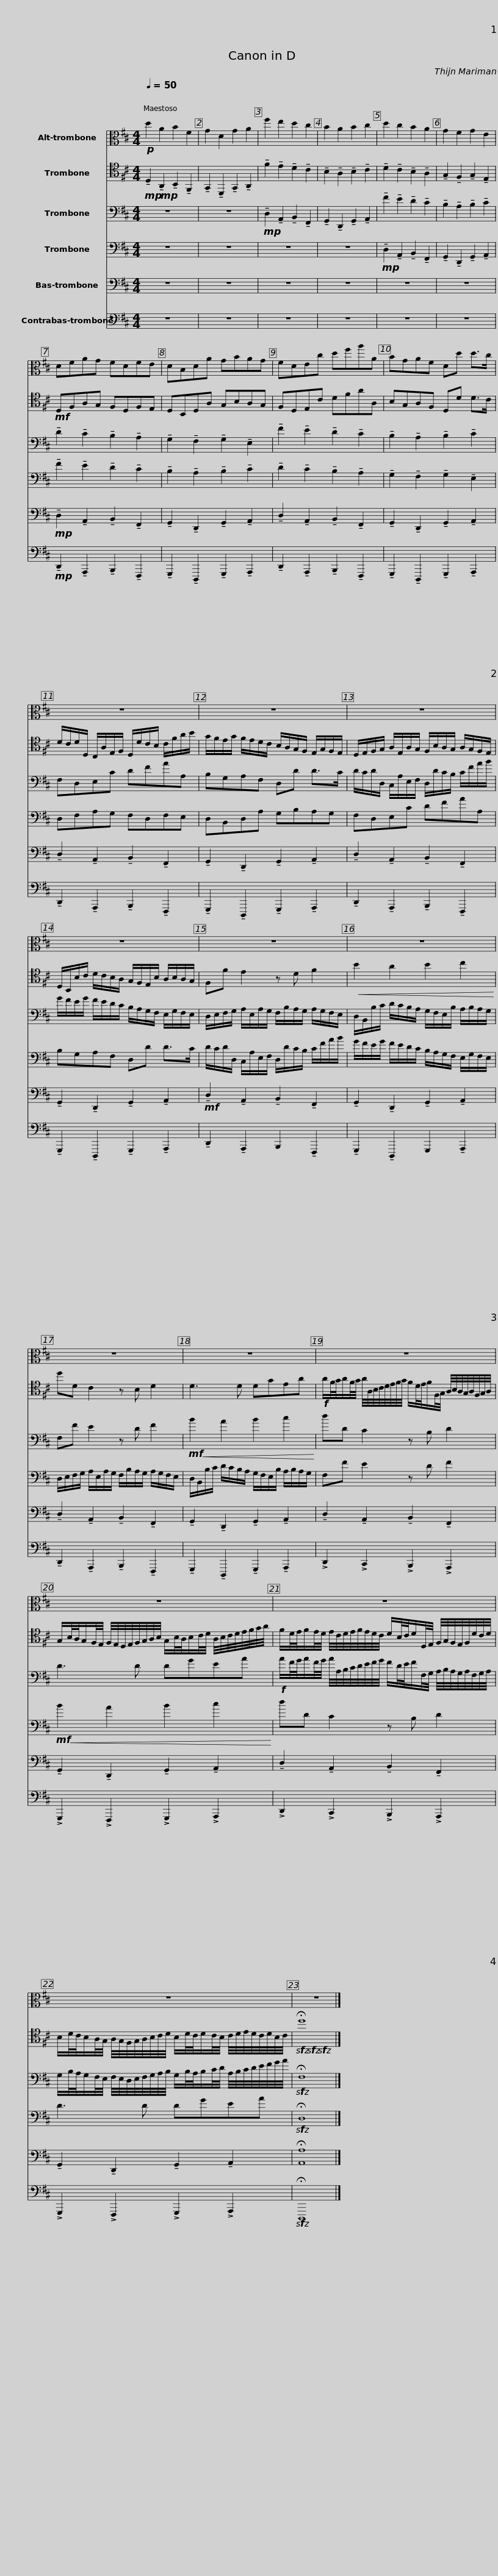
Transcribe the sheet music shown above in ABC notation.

X:1
%%score 1 2 3 4 5 6
L:1/8
Q:1/4=50
M:4/4
I:linebreak $
K:D
V:1 alto
V:2 tenor
V:3 bass
V:4 bass
V:5 bass
V:6 bass
V:1
!p! d2 A2 B2 F2 | G2 D2 G2 A2 | f2 e2 d2 c2 | B2 A2 B2 c2 | d2 c2 B2 A2 | %5
 G2 F2 G2 E2 |$ DFAG FDFE | DB,DA GBAG | FDEc dfaA | BGAF Dd d>c |$ %10
 z8 | z8 |$ z8 | z8 |$ z8 | %15
 z8 |$ z8 | z8 |$ z8 |$ z8 |$ %20
 z8 |$ z8 | z8 |] %23
V:2
!mp!!mp! !tenuto!D,2 !tenuto!A,,2 !tenuto!B,,2 !tenuto!F,,2 | !tenuto!G,,2 !tenuto!D,,2 !tenuto!G,,2 !tenuto!A,,2 | !tenuto!F2 !tenuto!E2 !tenuto!D2 !tenuto!C2 | !tenuto!B,2 !tenuto!A,2 !tenuto!B,2 !tenuto!C2 | !tenuto!D2 !tenuto!C2 !tenuto!B,2 !tenuto!A,2 | %5
 !tenuto!G,2 !tenuto!F,2 !tenuto!G,2 !tenuto!E,2 |$!mf! D,F,A,G, F,D,F,E, | D,B,,D,A, G,B,A,G, | F,D,E,C DFAA, | B,G,A,F, D,D D>C |$ %10
 D/C/D/D,/ C,/A,/E,/F,/ D,/D/C/B,/ C/F/A/B/ | G/F/E/G/ F/E/D/C/ B,/A,/G,/F,/ E,/G,/F,/E,/ |$ D,/E,/F,/G,/ A,/E,/A,/G,/ F,/B,/A,/G,/ A,/G,/F,/E,/ | D,/B,,/B,/C/ D/C/B,/A,/ G,/F,/E,/B,/ A,/B,/A,/G,/ |$ F,F E2 z D F2 | %15
!<(! B2 A2 B2 c2!<)! |$ dD C2 z B, D2 | D3 D DGEA |$!f! A/F/4G/4A/F/4G/4 A/4A,/4B,/4C/4D/4E/4F/4G/4 F/D/4E/4F/F,/4G,/4 A,/4B,/4A,/4G,/4A,/4F,/4G,/4A,/4 |$ G,/B,/4A,/4G,/F,/4E,/4 F,/4E,/4D,/4E,/4F,/4G,/4A,/4B,/4 G,/B,/4A,/4B,/C/4D/4 A,/4B,/4C/4D/4E/4F/4G/4A/4 |$ %20
 F/D/4E/4F/E/4D/4 E/4C/4D/4E/4F/4E/4D/4C/4 D/B,/4C/4D/D,/4E,/4 F,/4G,/4F,/4E,/4F,/4D/4C/4D/4 |$ B,/D/4C/4B,/A,/4G,/4 A,/4G,/4F,/4G,/4A,/4B,/4C/4D/4 B,/D/4C/4D/C/4B,/4 C/4D/4E/4D/4C/4D/4B,/4C/4 |!sfz!!sfz!!sfz! !fermata!d8 |] %23
V:3
 z8 | z8 |!mp! !tenuto!D,2 !tenuto!A,,2 !tenuto!B,,2 !tenuto!F,,2 | !tenuto!G,,2 !tenuto!D,,2 !tenuto!G,,2 !tenuto!A,,2 | !tenuto!F2 !tenuto!E2 !tenuto!D2 !tenuto!C2 | %5
 !tenuto!B,2 !tenuto!A,2 !tenuto!B,2 !tenuto!C2 |$ !tenuto!D2 !tenuto!C2 !tenuto!B,2 !tenuto!A,2 | !tenuto!G,2 !tenuto!F,2 !tenuto!G,2 !tenuto!E,2 | !tenuto!F2 !tenuto!E2 !tenuto!D2 !tenuto!C2 | !tenuto!B,2 !tenuto!A,2 !tenuto!B,2 !tenuto!C2 |$ %10
 F,D,E,C DFAA, | B,G,A,F, D,D D>C |$ D/C/D/D,/ C,/A,/E,/F,/ D,/D/C/B,/ C/F/A/B/ | G/F/E/G/ F/E/D/C/ B,/A,/G,/F,/ E,/G,/F,/E,/ |$ D,/E,/F,/G,/ A,/E,/A,/G,/ F,/B,/A,/G,/ A,/G,/F,/E,/ | %15
 D,/B,,/B,/C/ D/C/B,/A,/ G,/F,/E,/B,/ A,/B,/A,/G,/ |$ F,F E2 z D F2 |!mf!!<(! B2 A2 B2 c2!<)! |$ dD C2 z B, D2 |$ D3 D DGEA |$ %20
!f! A/F/4G/4A/F/4G/4 A/4A,/4B,/4C/4D/4E/4F/4G/4 F/D/4E/4F/F,/4G,/4 A,/4B,/4A,/4G,/4A,/4F,/4G,/4A,/4 |$ G,/B,/4A,/4G,/F,/4E,/4 F,/4E,/4D,/4E,/4F,/4G,/4A,/4B,/4 G,/B,/4A,/4B,/C/4D/4 A,/4B,/4C/4D/4E/4F/4G/4A/4 |!sfz! !fermata!F,8 |] %23
V:4
 z8 | z8 | z8 | z8 |!mp! !tenuto!D,2 !tenuto!A,,2 !tenuto!B,,2 !tenuto!F,,2 | %5
 !tenuto!G,,2 !tenuto!D,,2 !tenuto!G,,2 !tenuto!A,,2 |$ !tenuto!F2 !tenuto!E2 !tenuto!D2 !tenuto!C2 | !tenuto!B,2 !tenuto!A,2 !tenuto!B,2 !tenuto!C2 | !tenuto!D2 !tenuto!C2 !tenuto!B,2 !tenuto!A,2 | !tenuto!G,2 !tenuto!F,2 !tenuto!G,2 !tenuto!E,2 |$ %10
 D,F,A,G, F,D,F,E, | D,B,,D,A, G,B,A,G, |$ F,D,E,C DFAA, | B,G,A,F, D,D D>C |$ D/C/D/D,/ C,/A,/E,/F,/ D,/D/C/B,/ C/F/A/B/ | %15
 G/F/E/G/ F/E/D/C/ B,/A,/G,/F,/ E,/G,/F,/E,/ |$ D,/E,/F,/G,/ A,/E,/A,/G,/ F,/B,/A,/G,/ A,/G,/F,/E,/ | D,/B,,/B,/C/ D/C/B,/A,/ G,/F,/E,/B,/ A,/B,/A,/G,/ |$ F,F E2 z D F2 |$!mf!!<(! B2 A2 B2 c2!<)! |$ %20
 dD C2 z B, D2 |$ D3 D DGEA |!sfz! !fermata!D,8 |] %23
V:5
 z8 | z8 | z8 | z8 | z8 | %5
 z8 |$!mp! !tenuto!D,2 !tenuto!A,,2 !tenuto!B,,2 !tenuto!F,,2 | !tenuto!G,,2 !tenuto!D,,2 !tenuto!G,,2 !tenuto!A,,2 | !tenuto!D,2 !tenuto!A,,2 !tenuto!B,,2 !tenuto!F,,2 | !tenuto!G,,2 !tenuto!D,,2 !tenuto!G,,2 !tenuto!A,,2 |$ %10
 !tenuto!D,2 !tenuto!A,,2 !tenuto!B,,2 !tenuto!F,,2 | !tenuto!G,,2 !tenuto!D,,2 !tenuto!G,,2 !tenuto!A,,2 |$ !tenuto!D,2 !tenuto!A,,2 !tenuto!B,,2 !tenuto!F,,2 | !tenuto!G,,2 !tenuto!D,,2 !tenuto!G,,2 !tenuto!A,,2 |$!mf! !tenuto!D,2 !tenuto!A,,2 !tenuto!B,,2 !tenuto!F,,2 | %15
 !tenuto!G,,2 !tenuto!D,,2 !tenuto!G,,2 !tenuto!A,,2 |$ !tenuto!D,2 !tenuto!A,,2 !tenuto!B,,2 !tenuto!F,,2 | !tenuto!G,,2 !tenuto!D,,2 !tenuto!G,,2 !tenuto!A,,2 |$ !tenuto!D,2 !tenuto!A,,2 !tenuto!B,,2 !tenuto!F,,2 |$ !tenuto!G,,2 !tenuto!D,,2 !tenuto!G,,2 !tenuto!A,,2 |$ %20
 !tenuto!D,2 !tenuto!A,,2 !tenuto!B,,2 !tenuto!F,,2 |$ !tenuto!G,,2 !tenuto!D,,2 !tenuto!G,,2 !tenuto!A,,2 | !fermata![A,,A,]8 |] %23
V:6
 z8 | z8 | z8 | z8 | z8 | %5
 z8 |$!mp! !tenuto!D,,2 !tenuto!A,,,2 !tenuto!B,,,2 !tenuto!F,,,2 | !tenuto!G,,,2 !tenuto!D,,,2 !tenuto!G,,,2 !tenuto!A,,,2 | !tenuto!D,,2 !tenuto!A,,,2 !tenuto!B,,,2 !tenuto!F,,,2 | !tenuto!G,,,2 !tenuto!D,,,2 !tenuto!G,,,2 !tenuto!A,,,2 |$ %10
 !tenuto!D,,2 !tenuto!A,,,2 !tenuto!B,,,2 !tenuto!F,,,2 | !tenuto!G,,,2 !tenuto!D,,,2 !tenuto!G,,,2 !tenuto!A,,,2 |$ !tenuto!D,,2 !tenuto!A,,,2 !tenuto!B,,,2 !tenuto!F,,,2 | !tenuto!G,,,2 !tenuto!D,,,2 !tenuto!G,,,2 !tenuto!A,,,2 |$ !tenuto!D,,2 !tenuto!A,,,2 B,,,2 !tenuto!F,,,2 | %15
 !tenuto!G,,,2 !tenuto!D,,,2 G,,,2 !tenuto!A,,,2 |$ !tenuto!D,,2 !tenuto!A,,,2 !tenuto!B,,,2 !tenuto!F,,,2 | !tenuto!G,,,2 !tenuto!D,,,2 !tenuto!G,,,2 !tenuto!A,,,2 |$ !>!D,,2 !>!C,,2 !>!B,,,2 !>!A,,,2 |$ !>!G,,,2 !>!F,,,2 !>!G,,,2 !>!A,,,2 |$ %20
 !>!D,,2 !>!C,,2 !>!B,,,2 !>!A,,,2 |$ !>!G,,,2 !>!F,,,2 !>!G,,,2 !>!A,,,2 |!sfz! !fermata!D,,,8 |] %23
